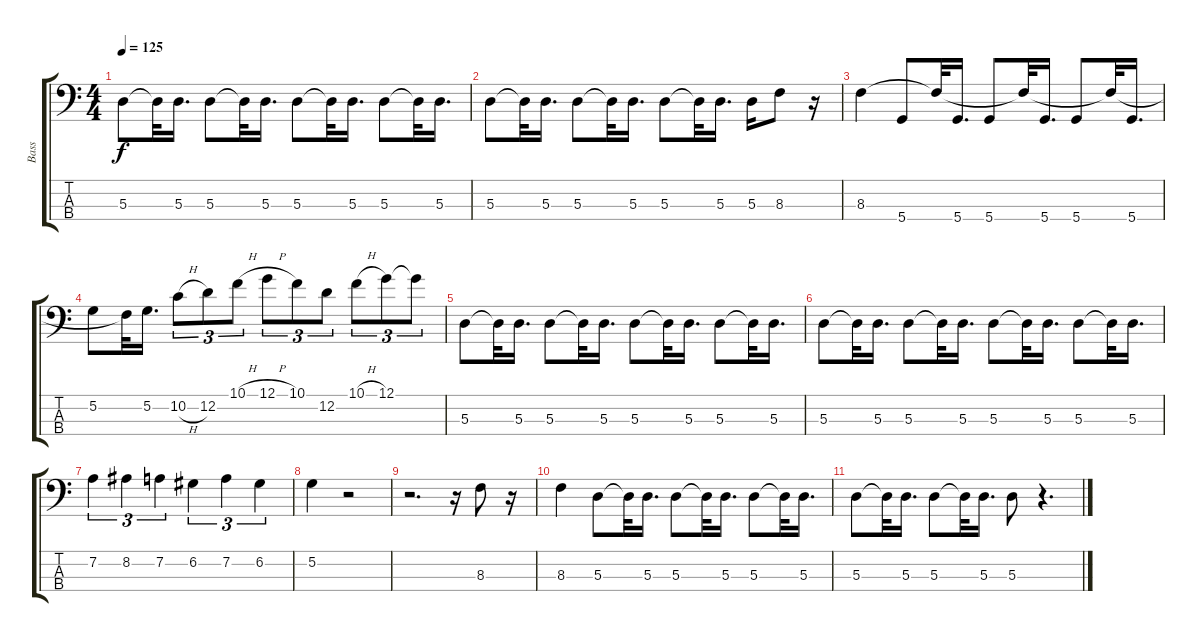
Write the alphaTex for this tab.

\track ("Bass" "Bass") {instrument electricbasspick}
\staff {score tabs}
\tuning (G2 D2 A1 D1) {hide}
\ts (4 4)
\tempo 125
\clef f4
\ks c
5.3.8{dy f} 5.3{t}.32 5.3.16{d} 5.3.8 5.3{t}.32 5.3.16{d} 5.3.8 5.3{t}.32 5.3.16{d} 5.3.8 5.3{t}.32 5.3.16{d} |
5.3.8 5.3{t}.32 5.3.16{d} 5.3.8 5.3{t}.32 5.3.16{d} 5.3.8 5.3{t}.32 5.3.16{d} 5.3.16 8.3.8 r.16 |
8.3.4 5.4.8 8.3{t}.32 5.4.16{d} 5.4.8 8.3{t}.32 5.4.16{d} 5.4.8 8.3{t}.32 5.4.16{d} |
5.2.8 8.3{t}.32 5.2.16{d} 10.2{h}.8{tu (3 2)} 12.2.8{tu (3 2)} 10.1{h}.8{tu (3 2)} 12.1{h}.8{tu (3 2)} 10.1.8{tu (3 2)} 12.2.8{tu (3 2)} 10.1{h}.8{tu (3 2)} 12.1.8{tu (3 2)} 12.1{t}.8{tu (3 2)} |
5.3.8 5.3{t}.32 5.3.16{d} 5.3.8 5.3{t}.32 5.3.16{d} 5.3.8 5.3{t}.32 5.3.16{d} 5.3.8 5.3{t}.32 5.3.16{d} |
5.3.8 5.3{t}.32 5.3.16{d} 5.3.8 5.3{t}.32 5.3.16{d} 5.3.8 5.3{t}.32 5.3.16{d} 5.3.8 5.3{t}.32 5.3.16{d} |
7.2.4{tu (3 2)} 8.2.4{tu (3 2)} 7.2.4{tu (3 2)} 6.2.4{tu (3 2)} 7.2.4{tu (3 2)} 6.2.4{tu (3 2)} |
5.2.4 r.2 |
r.2{d} r.16 8.3.8 r.16 |
8.3.4 5.3.8 5.3{t}.32 5.3.16{d} 5.3.8 5.3{t}.32 5.3.16{d} 5.3.8 5.3{t}.32 5.3.16{d} |
5.3.8 5.3{t}.32 5.3.16{d} 5.3.8 5.3{t}.32 5.3.16{d} 5.3.8 r.4{d}
